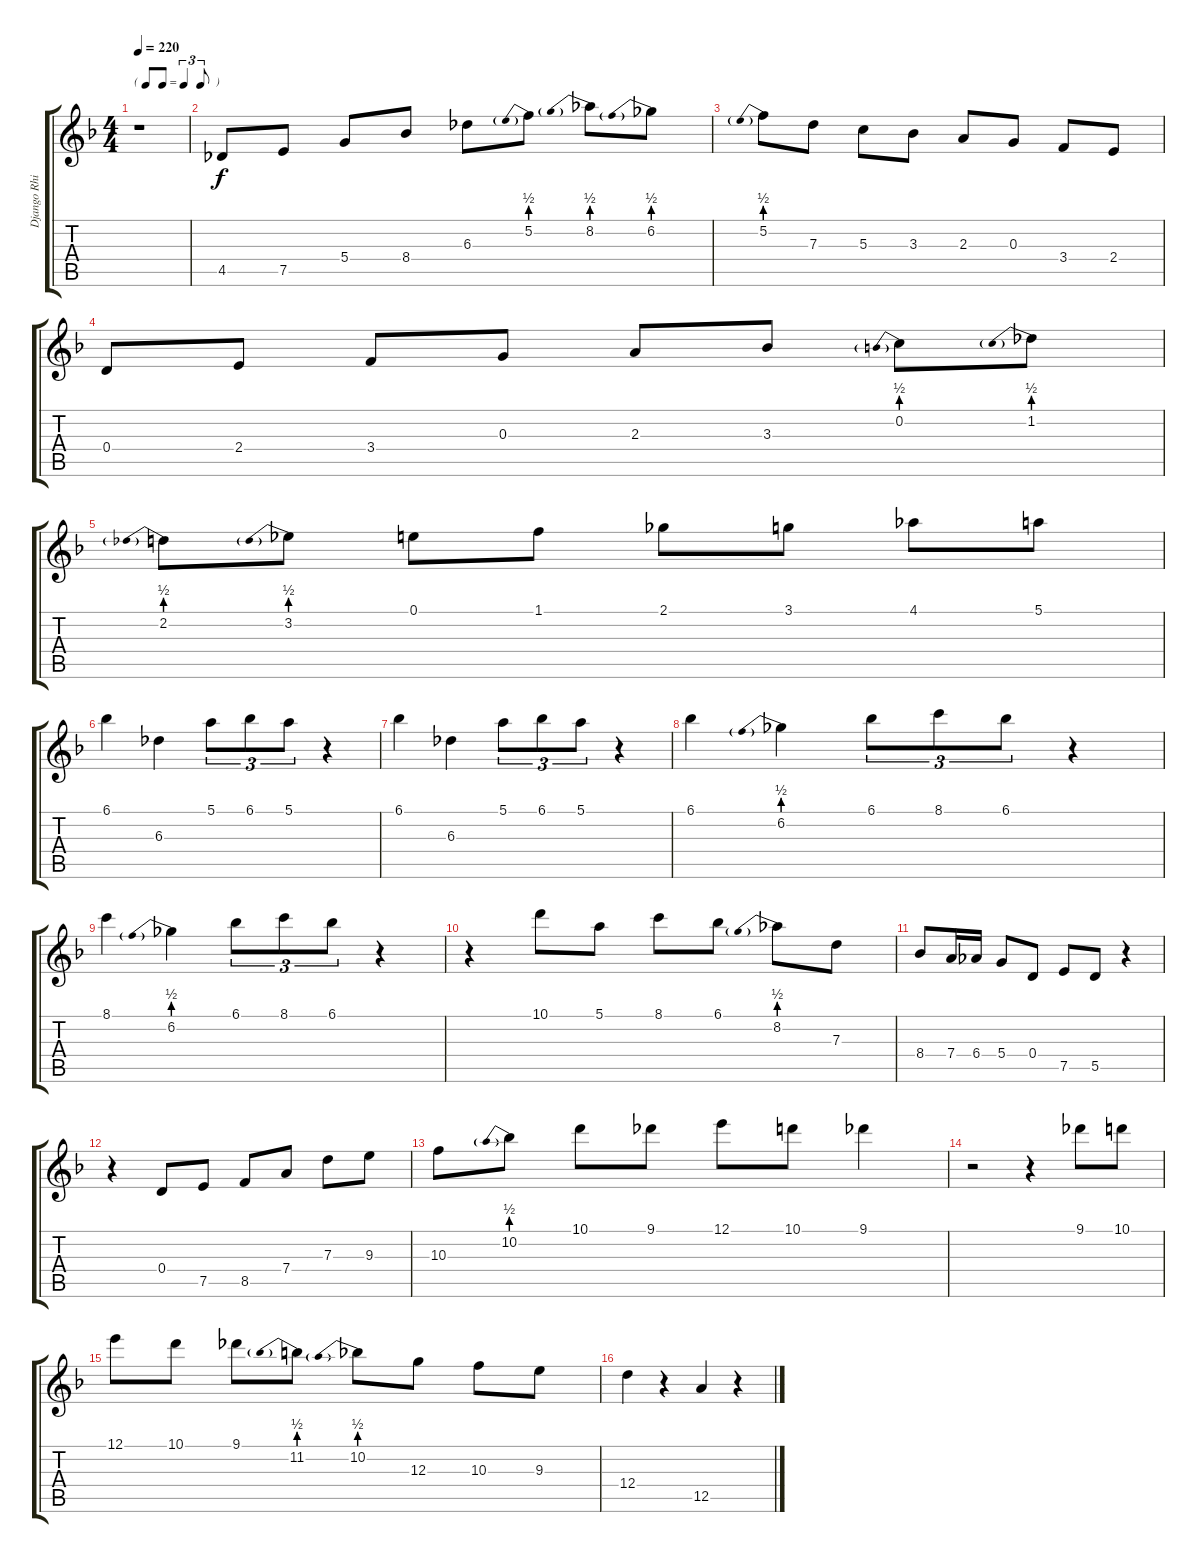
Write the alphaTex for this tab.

\track ("Django Rhinehardt" "Django Rhi") {instrument electricguitarjazz}
\staff {score tabs}
\tuning (E4 B3 G3 D3 A2 E2) {hide}
\ts (4 4)
\tf triplet8th
\tempo 220
\clef g2
\ks f
r.1{dy f} |
4.5.8 7.5.8 5.4.8 8.4.8 6.3.8 5.2{be (prebend 0 2 60 2)}.8 8.2{be (prebend 0 2 60 2)}.8 6.2{be (prebend 0 2 60 2)}.8 |
5.2{be (prebend 0 2 60 2)}.8 7.3.8 5.3.8 3.3.8 2.3.8 0.3.8 3.4.8 2.4.8 |
0.4.8 2.4.8 3.4.8 0.3.8 2.3.8 3.3.8 0.2{be (prebend 0 2 60 2)}.8 1.2{be (prebend 0 2 60 2)}.8 |
2.2{be (prebend 0 2 60 2)}.8 3.2{be (prebend 0 2 60 2)}.8 0.1.8 1.1.8 2.1.8 3.1.8 4.1.8 5.1.8 |
6.1.4 6.3.4 5.1.8{tu (3 2)} 6.1.8{tu (3 2)} 5.1.8{tu (3 2)} r.4 |
6.1.4 6.3.4 5.1.8{tu (3 2)} 6.1.8{tu (3 2)} 5.1.8{tu (3 2)} r.4 |
6.1.4 6.2{be (prebend 0 2 60 2)}.4 6.1.8{tu (3 2)} 8.1.8{tu (3 2)} 6.1.8{tu (3 2)} r.4 |
8.1.4 6.2{be (prebend 0 2 60 2)}.4 6.1.8{tu (3 2)} 8.1.8{tu (3 2)} 6.1.8{tu (3 2)} r.4 |
r.4 10.1.8 5.1.8 8.1.8 6.1.8 8.2{be (prebend 0 2 60 2)}.8 7.3.8 |
8.4.8 7.4.16 6.4.16 5.4.8 0.4.8 7.5.8 5.5.8 r.4 |
r.4 0.4.8 7.5.8 8.5.8 7.4.8 7.3.8 9.3.8 |
10.3.8 10.2{be (prebend 0 2 60 2)}.8 10.1.8 9.1.8 12.1.8 10.1.8 9.1.4 |
r.2 r.4 9.1.8 10.1.8 |
12.1.8 10.1.8 9.1.8 11.2{be (prebend 0 2 60 2)}.8 10.2{be (prebend 0 2 60 2)}.8 12.3.8 10.3.8 9.3.8 |
12.4.4 r.4 12.5.4 r.4
